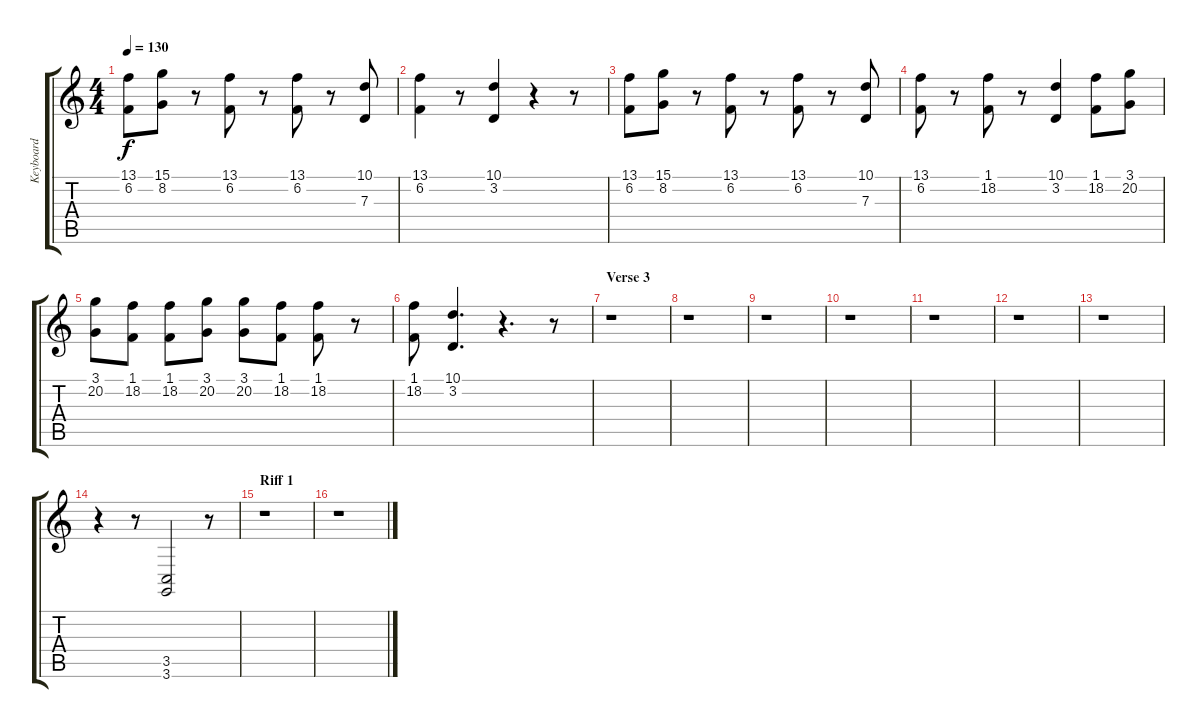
\track ("Keyboard" "Keyboard") {instrument rockorgan}
\staff {score tabs}
\tuning (E4 B3 G3 D3 A2 E2) {hide}
\ts (4 4)
\tempo 130
\clef g2
\ks c
(13.1 6.2).8{dy f} (15.1 8.2).8 r.8 (13.1 6.2).8 r.8 (13.1 6.2).8 r.8 (10.1 7.3).8 |
(13.1 6.2).4 r.8 (10.1 3.2).4 r.4 r.8 |
(13.1 6.2).8 (15.1 8.2).8 r.8 (13.1 6.2).8 r.8 (13.1 6.2).8 r.8 (10.1 7.3).8 |
(13.1 6.2).8 r.8 (1.1 18.2).8 r.8 (10.1 3.2).4 (1.1 18.2).8 (3.1 20.2).8 |
(3.1 20.2).8 (1.1 18.2).8 (1.1 18.2).8 (3.1 20.2).8 (3.1 20.2).8 (1.1 18.2).8 (1.1 18.2).8 r.8 |
(1.1 18.2).8 (10.1 3.2).4{d} r.4{d} r.8 |
\section ("" "Verse 3")
r.1 |
r.1 |
r.1 |
r.1 |
r.1 |
r.1 |
r.1 |
r.4 r.8 (3.5 3.6).2 r.8 |
\section ("" "Riff 1")
r.1 |
r.1
